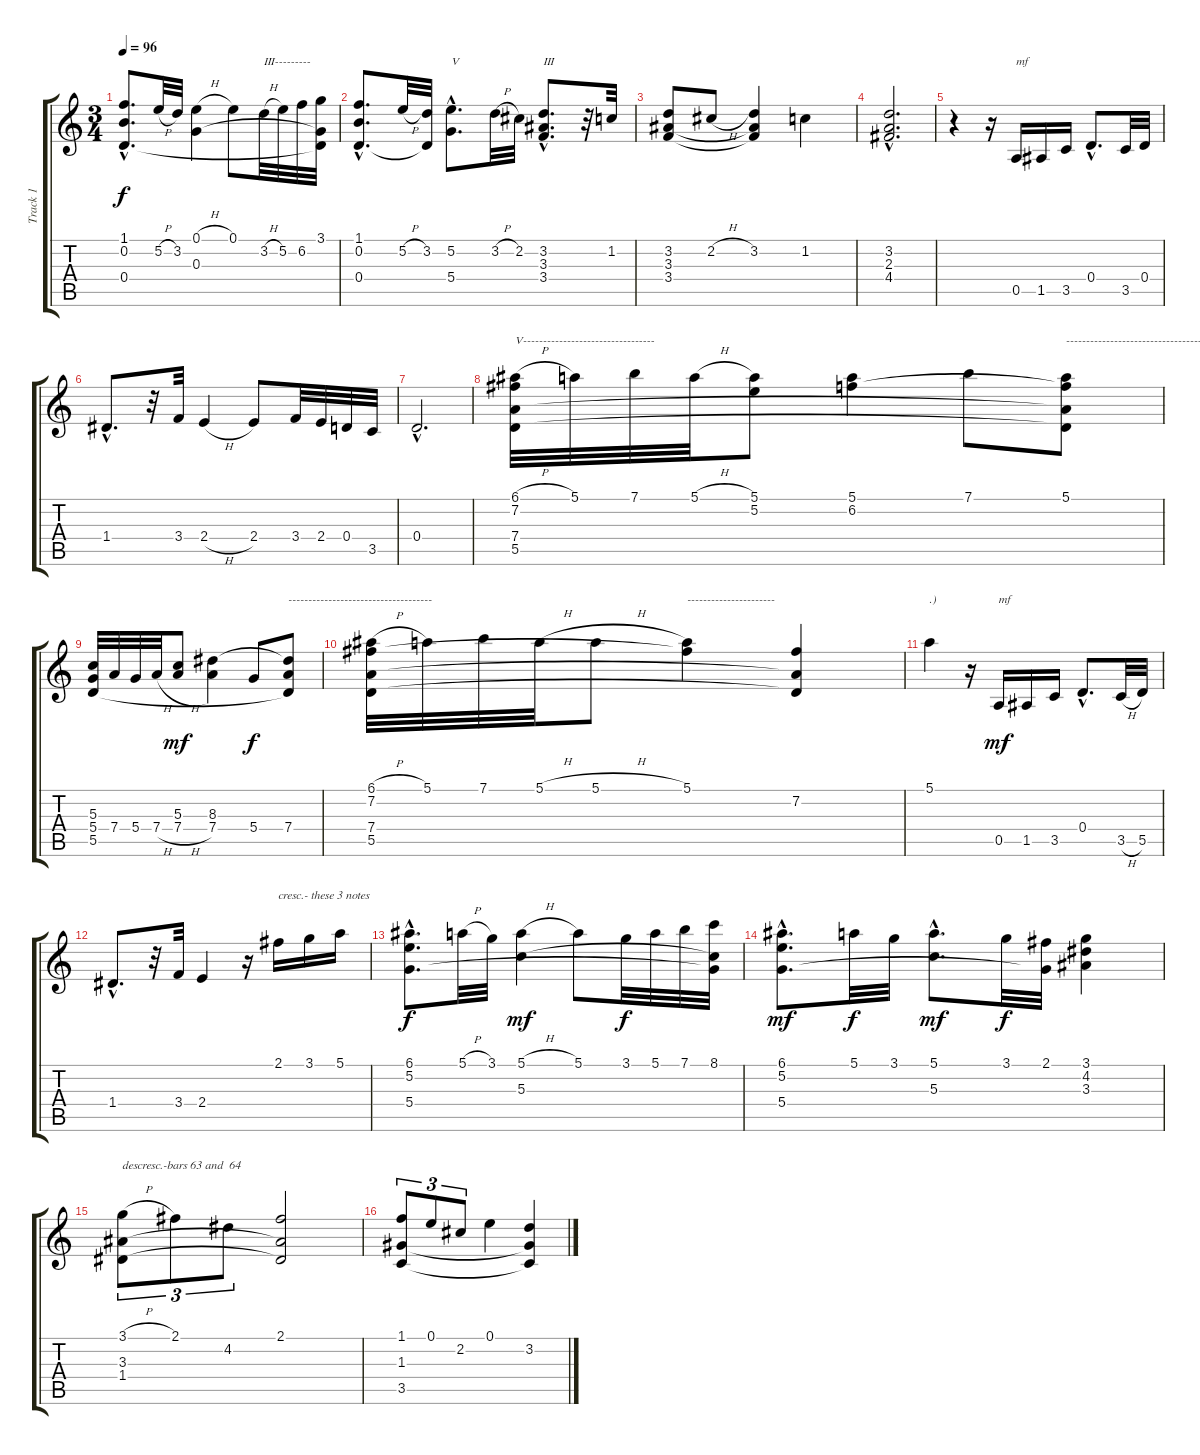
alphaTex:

\track ("Track 1" "Track 1") {instrument acousticguitarnylon}
\staff {score tabs}
\tuning (E4 B3 G3 D3 A2 E2) {hide}
\ts (3 4)
\tempo 96
\clef g2
\ks c
(1.1{hac} 0.2{hac} 0.4{hac}).8{d dy f} 5.2{h}.32 3.2.32 (0.1{h} 0.3).4 0.1.8 3.2{h}.32{txt "III---------"} 5.2.32 6.2.32 (3.1 0.3{t} 0.4{t}).32 |
(1.1{hac} 0.2{hac} 0.4{hac}).8{d} 5.2{h}.32 (3.2 0.4{t}).32 (5.2{hac} 5.4{hac}).8{d txt "V"} 3.2{h}.32 2.2.32 (3.2{hac} 3.3{hac} 3.4{hac}).8{d txt "III"} r.32 1.2.32 |
(3.2 3.3 3.4).8 2.2{h}.8 (3.2 3.3{t} 3.4{t}).4 1.2.4 |
(3.2{hac} 2.3{hac} 4.4{hac}).2{d} |
r.4 r.16 0.5.16{txt "mf"} 1.5.16 3.5.16 0.4{hac}.8{d} 3.5.32 0.4.32 |
1.4{hac}.8{d} r.32 3.4.32 2.4{h}.4 2.4.8 3.4.32 2.4.32 0.4.32 3.5.32 |
0.4{hac}.2{d} |
(6.1{h} 7.2 7.4 5.5).32{txt "V---------------------------------"} 5.1.32 7.1.32 5.1{h}.32 (5.1 5.2).8 (5.1 6.2).4 7.1.8 (5.1 6.2{t} 7.4{t} 5.5{t}).8{txt "--------------------------------------------------"} |
(5.3 5.4 5.5).32 7.4.32 5.4.32 7.4{h}.32 (5.3 7.4{h}).8{dy mf} (8.3 7.4).4 5.4.8{dy f} (8.3{t} 7.4 5.5{t}).8{txt "------------------------------------"} |
(6.1{h} 7.2 7.4 5.5).32 5.1.32 7.1.32 5.1{h}.32 5.1{h}.8 (5.1 7.2{t}).4{txt "----------------------"} (7.2 7.4{t} 5.5{t}).4 |
5.1.4{txt ".)"} r.16 0.5.16{txt "mf" dy mf} 1.5.16 3.5.16 0.4{hac}.8{d} 3.5{h}.32 5.5.32 |
1.4{hac}.8{d} r.32 3.4.32 2.4.4 r.16 2.1.16{txt "cresc.- these 3 notes"} 3.1.16 5.1.16 |
(6.1{hac} 5.2{hac} 5.4{hac}).8{d dy f} 5.1{h}.32 3.1.32 (5.1{h} 5.3).4{dy mf} 5.1.8 3.1.32{dy f} 5.1.32 7.1.32 (8.1 5.3{t} 5.4{t}).32 |
(6.1{hac} 5.2{hac} 5.4{hac}).8{d dy mf} 5.1.32{dy f} 3.1.32 (5.1{hac} 5.3{hac}).8{d dy mf} 3.1.32{dy f} (2.1 5.4{t}).32 (3.1 4.2 3.3).4 |
(3.1{h} 3.3 1.4).8{tu (3 2) txt "descresc.-bars 63 and  64"} 2.1.8{tu (3 2)} 4.2.8{tu (3 2)} (2.1 3.3{t} 1.4{t}).2 |
(1.1 1.3 3.5).8{tu (3 2)} 0.1.8{tu (3 2)} 2.2.8{tu (3 2)} 0.1.4 (3.2 1.3{t} 3.5{t}).4
